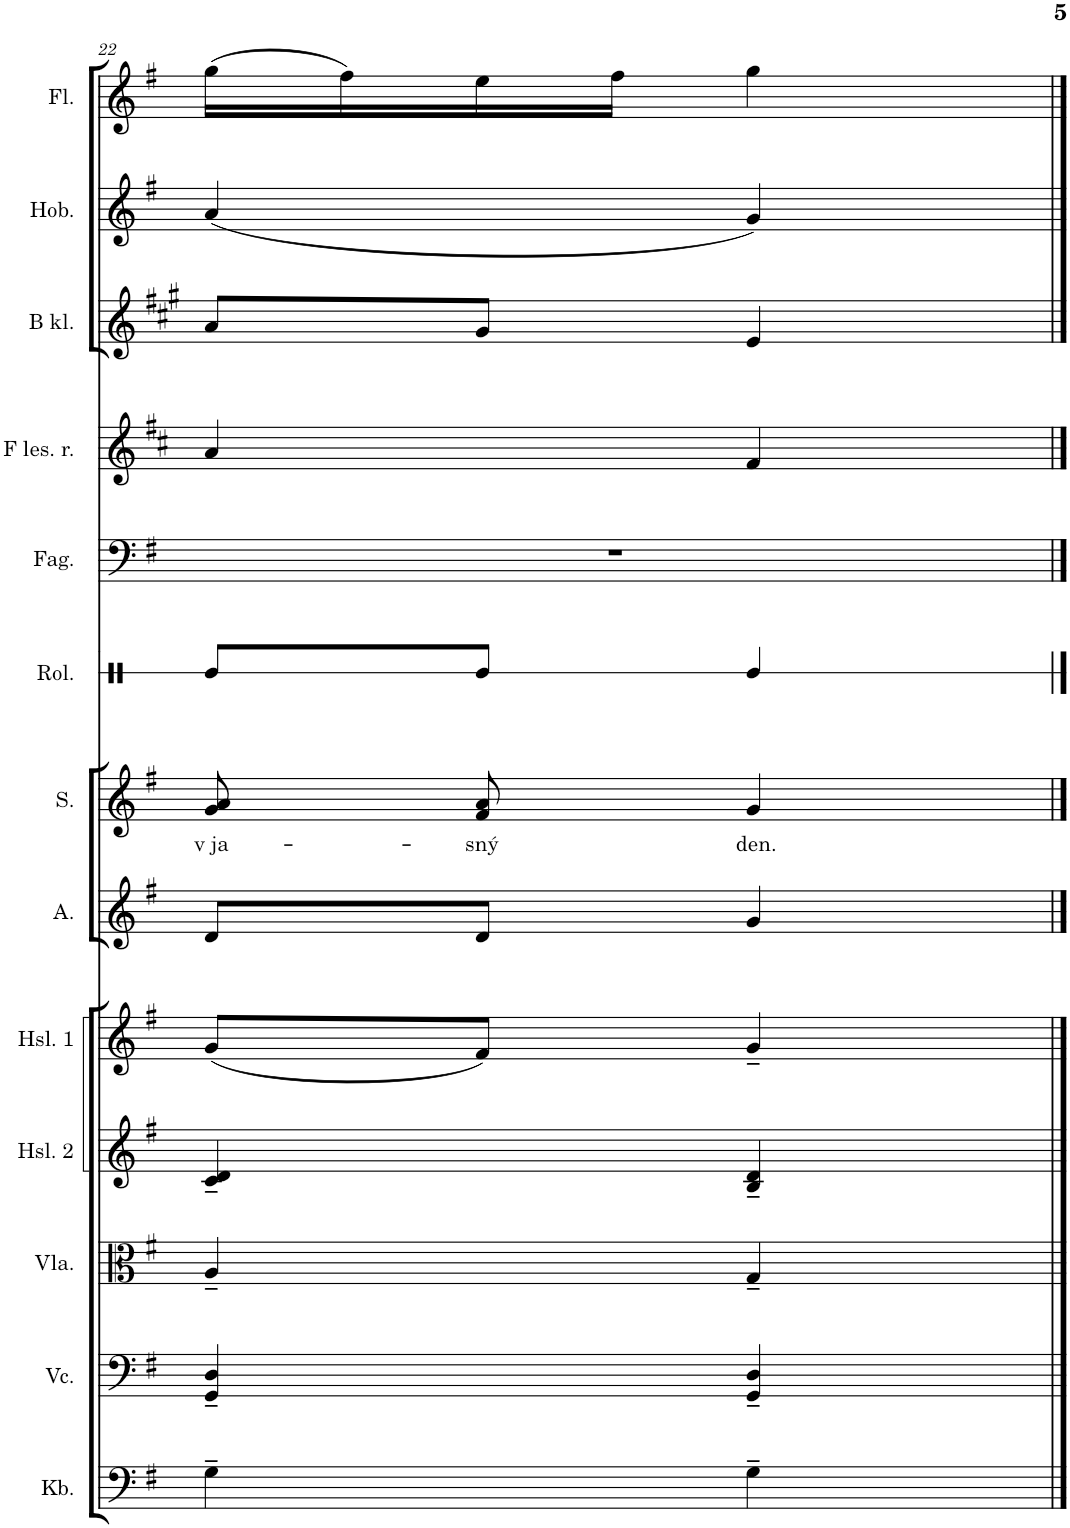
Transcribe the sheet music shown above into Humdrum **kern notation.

**kern	**kern	**kern	**kern	**kern	**kern	**kern	**text	**kern	**kern	**kern	**kern	**kern	**kern
*part13	*part12	*part11	*part10	*part9	*part8	*part7	*part7	*part6	*part5	*part4	*part3	*part2	*part1
*staff13	*staff12	*staff11	*staff10	*staff9	*staff8	*staff7	*staff7	*staff6	*staff5	*staff4	*staff3	*staff2	*staff1
*I"Kontrabas	*I"Violoncello	*I"Viola	*I"Housle 2	*I"Housle 1	*I"Alt	*I"Soprán	*	*I"Rolničky	*I"Fagot	*I"F lesní roh	*I"B klarinet	*I"Hoboj	*I"Flétna
*I'Kb.	*I'Vc.	*I'Vla.	*I'Hsl. 2	*I'Hsl. 1	*I'A.	*I'S.	*	*I'Rol.	*I'Fag.	*I'F les. r.	*I'B kl.	*I'Hob.	*I'Fl.
!!LO:PB:g=z
*clefF4	*clefF4	*clefC3	*clefG2	*clefG2	*clefG2	*clefG2	*	*clefX	*clefF4	*clefG2	*clefG2	*clefG2	*clefG2
*Trd7c12	*	*	*	*	*	*	*	*	*	*Trd4c7	*Trd1c2	*	*
*k[f#]	*k[f#]	*k[f#]	*k[f#]	*k[f#]	*k[f#]	*k[f#]	*	*k[]	*k[f#]	*k[f#c#]	*k[f#c#g#]	*k[f#]	*k[f#]
*M2/4	*M2/4	*M2/4	*M2/4	*M2/4	*M2/4	*M2/4	*	*M2/4	*M2/4	*M2/4	*M2/4	*M2/4	*M2/4
=22	=22	=22	=22	=22	=22	=22	=22	=22	=22	=22	=22	=22	=22
!	!	!	!	!	!	!	!LO:LY:b	!	!	!	!	!	!
4G~\	4GG/~ 4D/~	4A~/	4c/~ 4d/~	(8g/L	8d/L	8g/ 8a/L	v ja-	8Re/L	2r	4a/	8a/L	(4a/	(16gg\LL
.	.	.	.	.	.	.	.	.	.	.	.	.	16ff#\)
!	!	!	!	!	!	!	!LO:LY:b	!	!	!	!	!	!
.	.	.	.	8f#/J)	8d/J	8f#/ 8a/J	-sný	8Re/J	.	.	8g#/J	.	16ee\
.	.	.	.	.	.	.	.	.	.	.	.	.	16ff#\JJ
!	!	!	!	!	!	!	!LO:LY:b	!	!	!	!	!	!
4G~\	4GG/~ 4D/~	4G~/	4B/~ 4d/~	4g~/	4g/	4g/	den.	4Re/	.	4f#/	4e/	4g/)	4gg\
==	==	==	==	==	==	==	==	==	==	==	==	==	==
*-	*-	*-	*-	*-	*-	*-	*-	*-	*-	*-	*-	*-	*-
